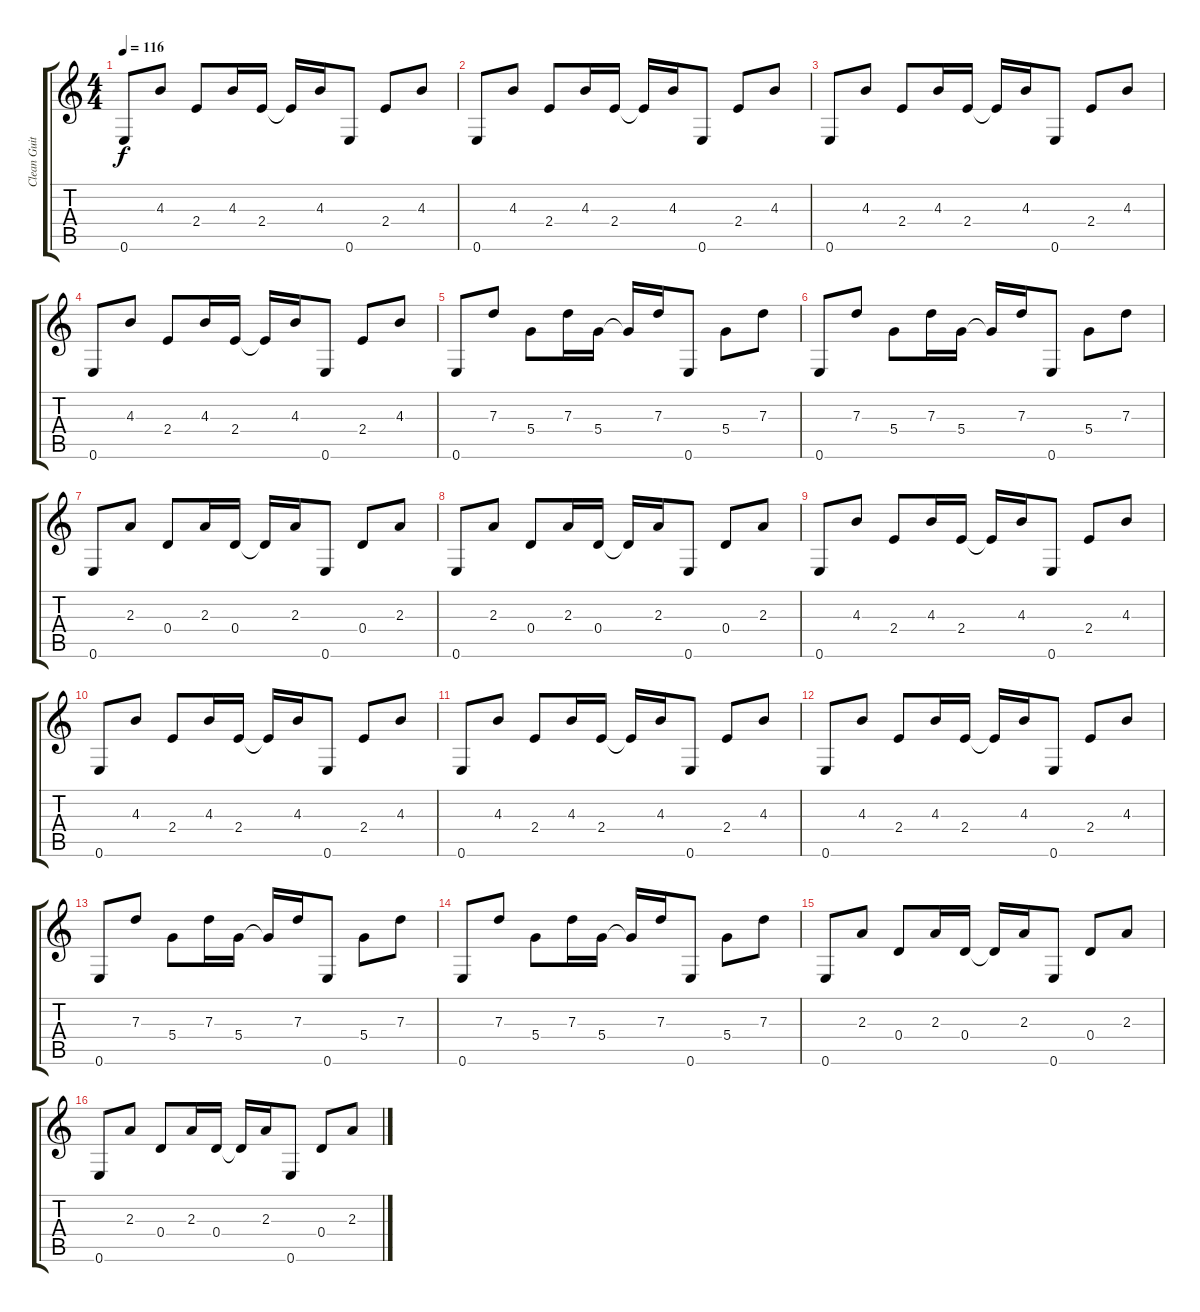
\track ("Clean Guitar" "Clean Guit") {instrument acousticguitarsteel}
\staff {score tabs}
\tuning (E4 B3 G3 D3 A2 E2) {hide}
\ts (4 4)
\tempo 116
\clef g2
\ks c
0.6.8{dy f instrument acousticguitarsteel} 4.3.8 2.4.8 4.3.16 2.4.16 2.4{t}.16 4.3.16 0.6.8 2.4.8 4.3.8 |
0.6.8 4.3.8 2.4.8 4.3.16 2.4.16 2.4{t}.16 4.3.16 0.6.8 2.4.8 4.3.8 |
0.6.8 4.3.8 2.4.8 4.3.16 2.4.16 2.4{t}.16 4.3.16 0.6.8 2.4.8 4.3.8 |
0.6.8 4.3.8 2.4.8 4.3.16 2.4.16 2.4{t}.16 4.3.16 0.6.8 2.4.8 4.3.8 |
0.6.8 7.3.8 5.4.8 7.3.16 5.4.16 5.4{t}.16 7.3.16 0.6.8 5.4.8 7.3.8 |
0.6.8 7.3.8 5.4.8 7.3.16 5.4.16 5.4{t}.16 7.3.16 0.6.8 5.4.8 7.3.8 |
0.6.8 2.3.8 0.4.8 2.3.16 0.4.16 0.4{t}.16 2.3.16 0.6.8 0.4.8 2.3.8 |
0.6.8 2.3.8 0.4.8 2.3.16 0.4.16 0.4{t}.16 2.3.16 0.6.8 0.4.8 2.3.8 |
0.6.8 4.3.8 2.4.8 4.3.16 2.4.16 2.4{t}.16 4.3.16 0.6.8 2.4.8 4.3.8 |
0.6.8 4.3.8 2.4.8 4.3.16 2.4.16 2.4{t}.16 4.3.16 0.6.8 2.4.8 4.3.8 |
0.6.8 4.3.8 2.4.8 4.3.16 2.4.16 2.4{t}.16 4.3.16 0.6.8 2.4.8 4.3.8 |
0.6.8 4.3.8 2.4.8 4.3.16 2.4.16 2.4{t}.16 4.3.16 0.6.8 2.4.8 4.3.8 |
0.6.8 7.3.8 5.4.8 7.3.16 5.4.16 5.4{t}.16 7.3.16 0.6.8 5.4.8 7.3.8 |
0.6.8 7.3.8 5.4.8 7.3.16 5.4.16 5.4{t}.16 7.3.16 0.6.8 5.4.8 7.3.8 |
0.6.8 2.3.8 0.4.8 2.3.16 0.4.16 0.4{t}.16 2.3.16 0.6.8 0.4.8 2.3.8 |
0.6.8 2.3.8 0.4.8 2.3.16 0.4.16 0.4{t}.16 2.3.16 0.6.8 0.4.8 2.3.8
